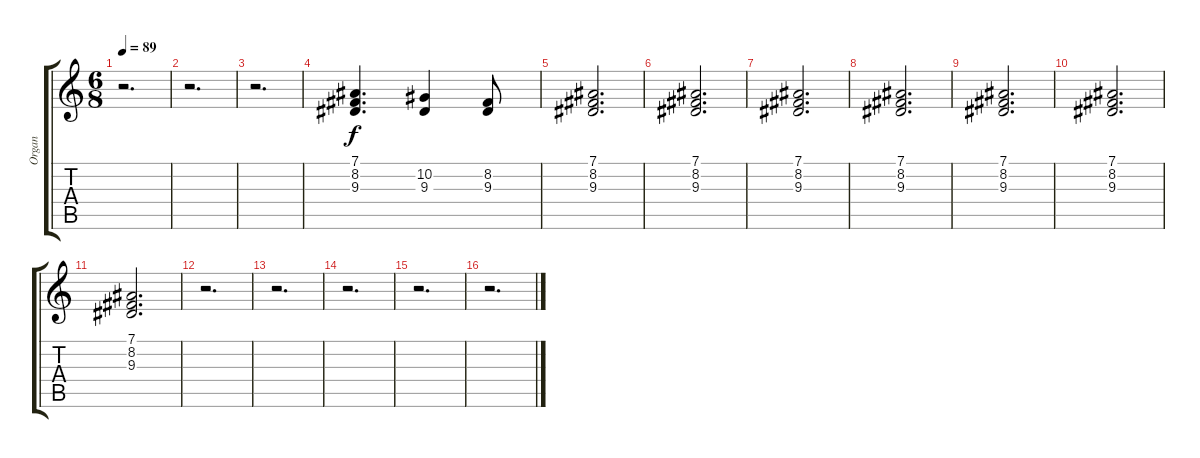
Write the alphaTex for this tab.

\track ("Organ" "Organ") {instrument percussiveorgan}
\staff {score tabs}
\tuning (Eb4 Bb3 Gb3 Db3 Ab2 Eb2) {hide}
\ts (6 8)
\tempo 89
\clef g2
\ks c
r.2{d dy f} |
r.2{d} |
r.2{d} |
(7.1 8.2 9.3).4{d} (10.2 9.3).4 (8.2 9.3).8 |
(7.1 8.2 9.3).2{d} |
(7.1 8.2 9.3).2{d} |
(7.1 8.2 9.3).2{d} |
(7.1 8.2 9.3).2{d} |
(7.1 8.2 9.3).2{d} |
(7.1 8.2 9.3).2{d} |
(7.1 8.2 9.3).2{d} |
r.2{d} |
r.2{d} |
r.2{d} |
r.2{d} |
r.2{d}
